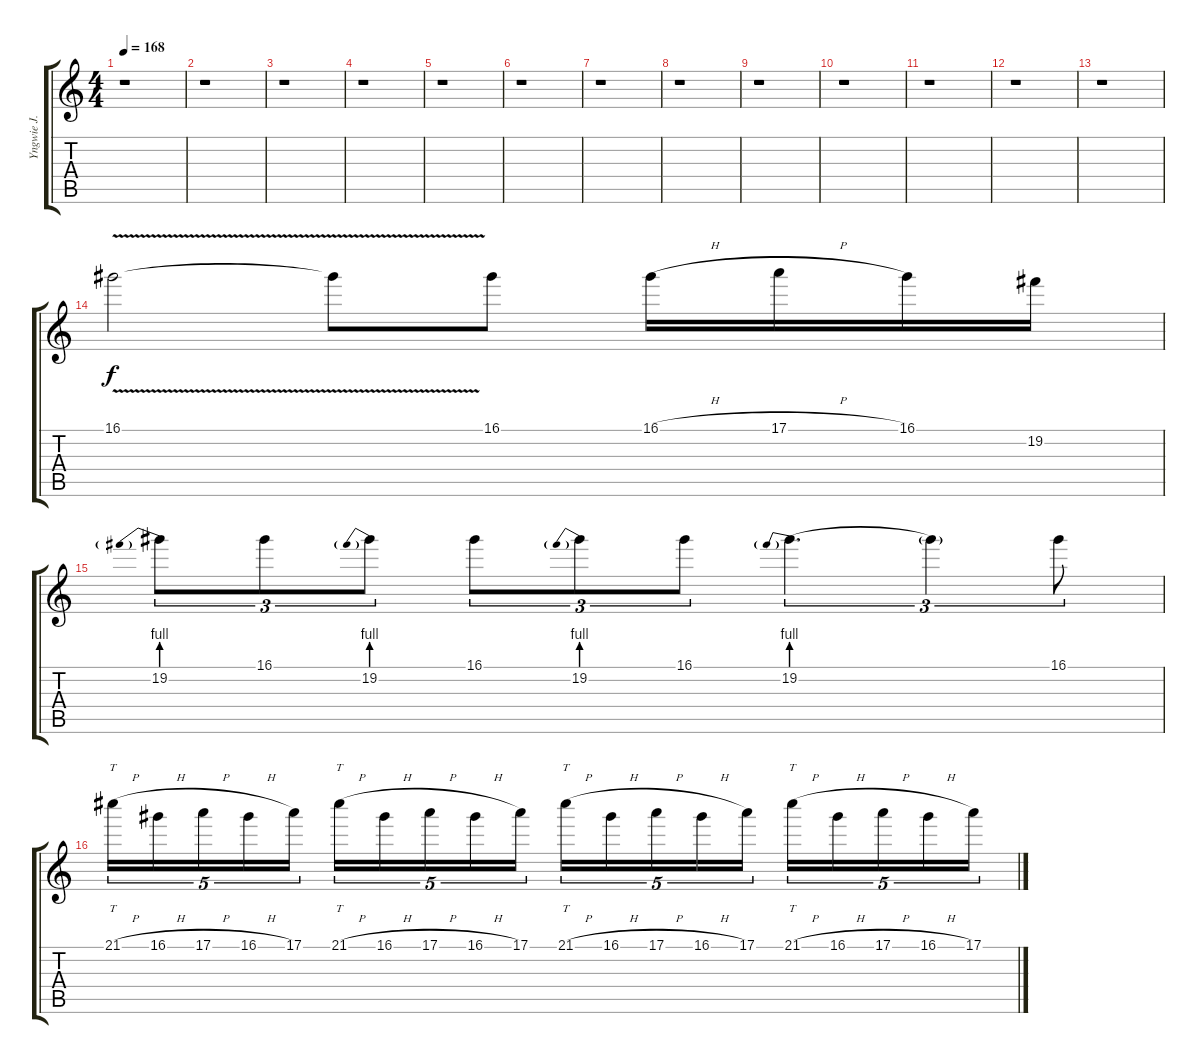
\track ("Yngwie J. Malmsteen (Lead Guitar)" "Yngwie J. ") {instrument overdrivenguitar}
\staff {score tabs}
\tuning (E4 B3 G3 D3 A2 E2) {hide}
\ts (4 4)
\tempo 168
\clef g2
\ks c
r.1{dy f} |
r.1 |
r.1 |
r.1 |
r.1 |
r.1 |
r.1 |
r.1 |
r.1 |
r.1 |
r.1 |
r.1 |
r.1 |
16.1{v}.2 16.1{t}.8 16.1.8 16.1{h}.16 17.1{h}.16 16.1.16 19.2.16 |
19.2{be (prebend 0 4 60 4)}.8{tu (3 2)} 16.1.8{tu (3 2)} 19.2{be (prebend 0 4 60 4)}.8{tu (3 2)} 16.1.8{tu (3 2)} 19.2{be (prebend 0 4 60 4)}.8{tu (3 2)} 16.1.8{tu (3 2)} 19.2{be (prebend 0 4 60 4)}.4{d tu (3 2)} 19.2{t}.4{tu (3 2)} 16.1.8{tu (3 2)} |
21.1{h}.16{tt tu (5 4)} 16.1{h}.16{tu (5 4)} 17.1{h}.16{tu (5 4)} 16.1{h}.16{tu (5 4)} 17.1.16{tu (5 4)} 21.1{h}.16{tt tu (5 4)} 16.1{h}.16{tu (5 4)} 17.1{h}.16{tu (5 4)} 16.1{h}.16{tu (5 4)} 17.1.16{tu (5 4)} 21.1{h}.16{tt tu (5 4)} 16.1{h}.16{tu (5 4)} 17.1{h}.16{tu (5 4)} 16.1{h}.16{tu (5 4)} 17.1.16{tu (5 4)} 21.1{h}.16{tt tu (5 4)} 16.1{h}.16{tu (5 4)} 17.1{h}.16{tu (5 4)} 16.1{h}.16{tu (5 4)} 17.1.16{tu (5 4)}
